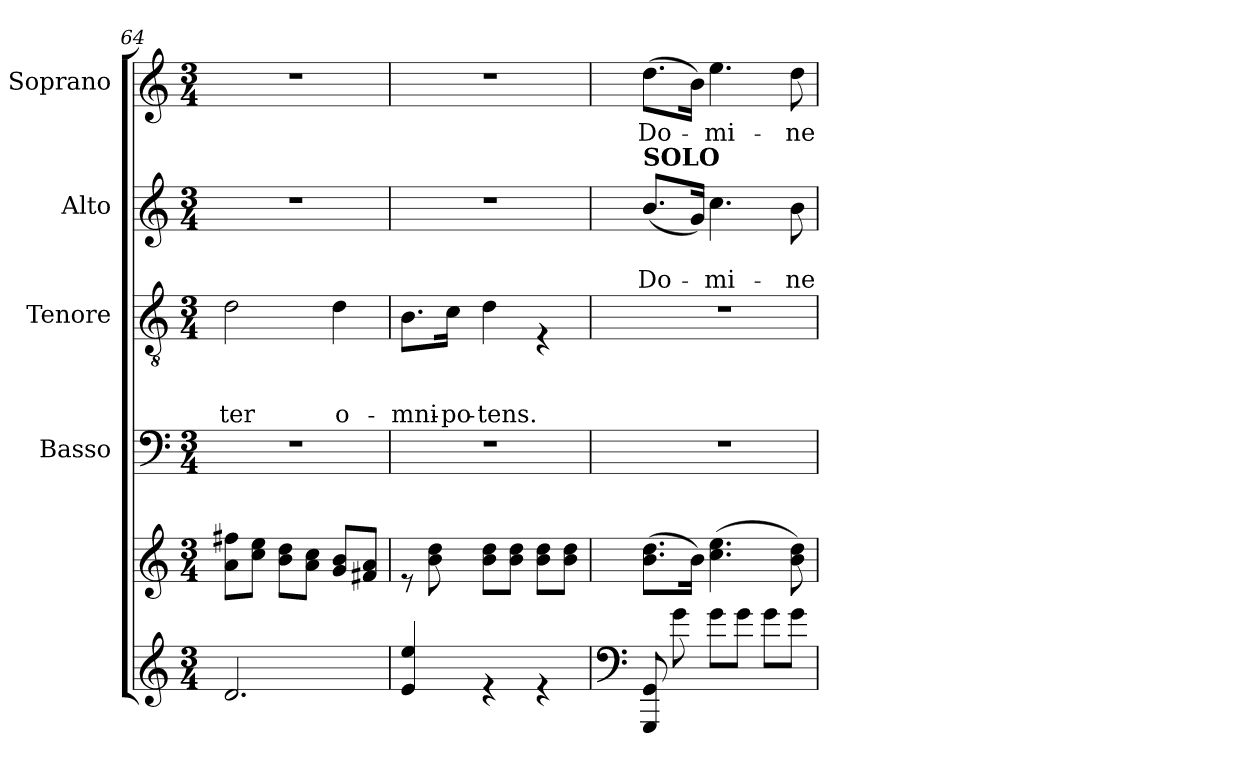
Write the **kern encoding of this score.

**kern	**kern	**kern	**kern	**text	**text	**text	**kern	**text	**text	**kern	**text
*part6	*part5	*part4	*part3	*part3	*part3	*part3	*part2	*part2	*part2	*part1	*part1
*staff6	*staff5	*staff4	*staff3	*staff3	*staff3	*staff3	*staff2	*staff2	*staff2	*staff1	*staff1
*	*	*I"Basso	*I"Tenore	*	*	*	*I"Alto	*	*	*I"Soprano	*
*clefG2	*clefG2	*clefF4	*clefGv2	*	*	*	*clefG2	*	*	*clefG2	*
*k[]	*k[]	*k[]	*k[]	*	*	*	*k[]	*	*	*k[]	*
*C:	*C:	*C:	*C:	*	*	*	*C:	*	*	*C:	*
*M3/4	*M3/4	*M3/4	*M3/4	*	*	*	*M3/4	*	*	*M3/4	*
=64	=64	=64	=64	=64	=64	=64	=64	=64	=64	=64	=64
!	!	!	!	!	!	!LO:LY:b	!	!	!	!	!
2.d/	8a\ 8ff#X\L	2.r	2d\	.	.	-ter	2.r	.	.	2.r	.
.	8cc\ 8ee\J	.	.	.	.	.	.	.	.	.	.
.	8b\ 8dd\L	.	.	.	.	.	.	.	.	.	.
.	8a\ 8cc\J	.	.	.	.	.	.	.	.	.	.
!	!	!	!	!	!	!LO:LY:b	!	!	!	!	!
.	8g/ 8b/L	.	4d\	.	.	o-	.	.	.	.	.
.	8f#X/ 8a/J	.	.	.	.	.	.	.	.	.	.
=65	=65	=65	=65	=65	=65	=65	=65	=65	=65	=65	=65
!	!	!	!	!	!	!LO:LY:b	!	!	!	!	!
4e/ 4ee/	8re	2.r	8.B\L	.	.	-mni-	2.r	.	.	2.r	.
.	8b\ 8dd\	.	.	.	.	.	.	.	.	.	.
!	!	!	!	!	!	!LO:LY:b	!	!	!	!	!
.	.	.	16c\Jk	.	.	-po-	.	.	.	.	.
!	!	!	!	!	!	!LO:LY:b	!	!	!	!	!
4re	8b\ 8dd\L	.	4d\	.	.	-tens.	.	.	.	.	.
.	8b\ 8dd\J	.	.	.	.	.	.	.	.	.	.
4re	8b\ 8dd\L	.	4rE	.	.	.	.	.	.	.	.
.	8b\ 8dd\J	.	.	.	.	.	.	.	.	.	.
!!LO:LB:g=z
=66	=66	=66	=66	=66	=66	=66	=66	=66	=66	=66	=66
*clefF4	*	*	*	*	*	*	*	*	*	*	*
!	!	!	!	!	!	!	!LO:TX:a:B:t=SOLO	!	!	!	!
!	!	!	!	!	!	!	!	!	!LO:LY:b	!	!LO:LY:b
8GGG/ 8GG/	(>8.b\ 8.dd\L	2.r	2.r	.	.	.	(<8.b/L	.	Do-	(>8.dd\L	Do-
8g\	.	.	.	.	.	.	.	.	.	.	.
.	16b\Jk)	.	.	.	.	.	16g/Jk)	.	.	16b\Jk)	.
!	!	!	!	!	!	!	!	!	!LO:LY:b	!	!LO:LY:b
8g\L	(>4.cc\ 4.ee\	.	.	.	.	.	4.cc\	.	-mi-	4.ee\	-mi-
8g\J	.	.	.	.	.	.	.	.	.	.	.
8g\L	.	.	.	.	.	.	.	.	.	.	.
!	!	!	!	!	!	!	!	!	!LO:LY:b	!	!LO:LY:b
8g\J	8b\ 8dd\)	.	.	.	.	.	8b\	.	-ne	8dd\	-ne
=	=	=	=	=	=	=	=	=	=	=	=
*-	*-	*-	*-	*-	*-	*-	*-	*-	*-	*-	*-
